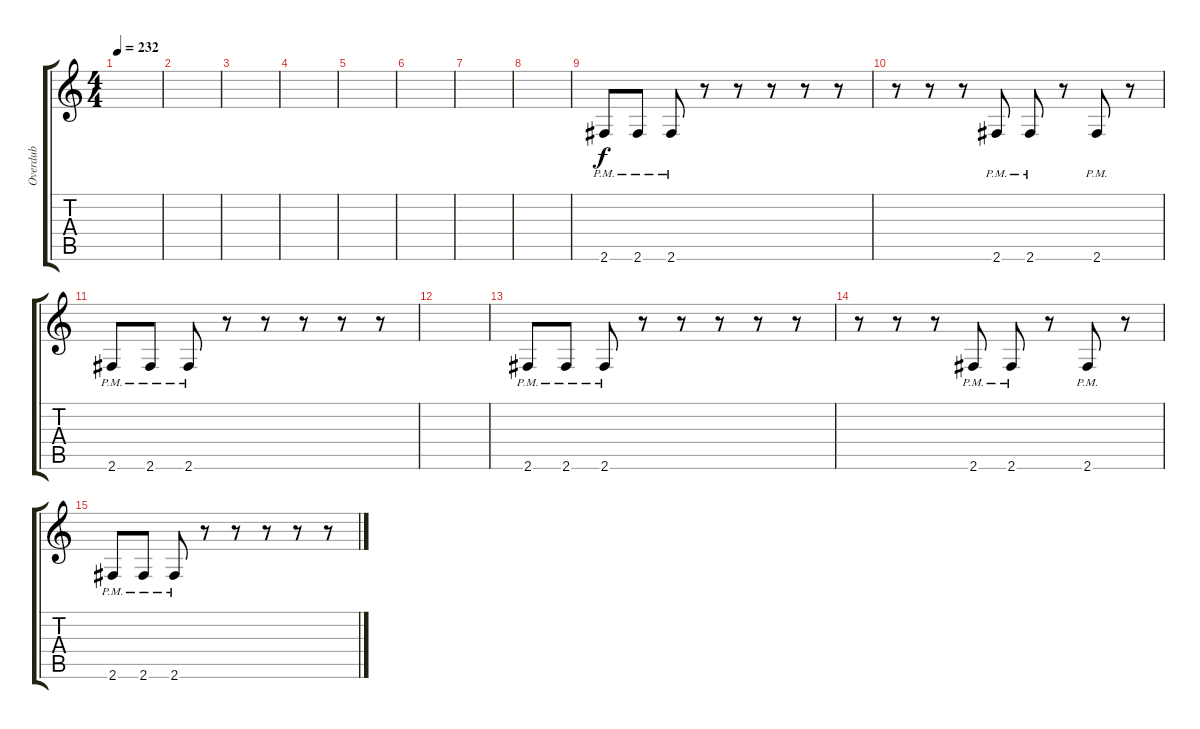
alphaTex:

\track ("Overdub" "Overdub") {instrument distortionguitar}
\staff {score tabs}
\tuning (E4 B3 G3 D3 A2 E2) {hide}
\ts (4 4)
\tempo 232
\clef g2
\ks c
|
|
|
|
|
|
|
|
2.6{pm}.8 2.6{pm}.8 2.6{pm}.8 r.8 r.8 r.8 r.8 r.8 |
r.8 r.8 r.8 2.6{pm}.8 2.6{pm}.8 r.8 2.6{pm}.8 r.8 |
2.6{pm}.8 2.6{pm}.8 2.6{pm}.8 r.8 r.8 r.8 r.8 r.8 |
|
2.6{pm}.8 2.6{pm}.8 2.6{pm}.8 r.8 r.8 r.8 r.8 r.8 |
r.8 r.8 r.8 2.6{pm}.8 2.6{pm}.8 r.8 2.6{pm}.8 r.8 |
2.6{pm}.8 2.6{pm}.8 2.6{pm}.8 r.8 r.8 r.8 r.8 r.8
